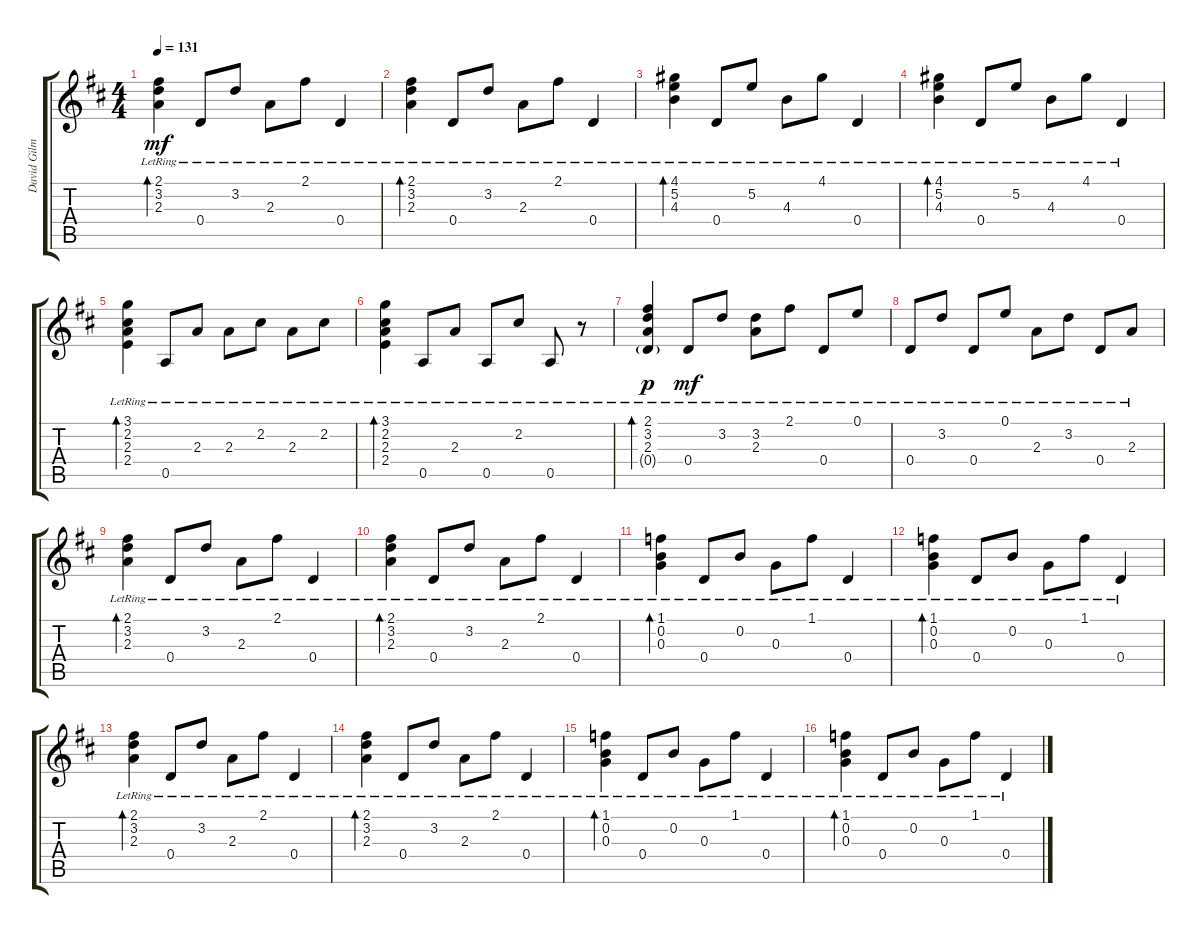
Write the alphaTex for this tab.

\track ("David Gilmour" "David Gilm") {instrument acousticguitarsteel}
\staff {score tabs}
\tuning (E4 B3 G3 D3 A2 E2) {hide}
\ts (4 4)
\tempo 131
\clef g2
\ks d
(2.1{lr} 3.2{lr} 2.3{lr}).4{bd 120 dy mf} 0.4{lr}.8 3.2{lr}.8 2.3{lr}.8 2.1{lr}.8 0.4{lr}.4 |
(2.1{lr} 3.2{lr} 2.3{lr}).4{bd 120} 0.4{lr}.8 3.2{lr}.8 2.3{lr}.8 2.1{lr}.8 0.4{lr}.4 |
(4.1{lr} 5.2{lr} 4.3{lr}).4{bd 120} 0.4{lr}.8 5.2{lr}.8 4.3{lr}.8 4.1{lr}.8 0.4{lr}.4 |
(4.1{lr} 5.2{lr} 4.3{lr}).4{bd 120} 0.4{lr}.8 5.2{lr}.8 4.3{lr}.8 4.1{lr}.8 0.4{lr}.4 |
(3.1{lr} 2.2{lr} 2.3{lr} 2.4{lr}).4{bd 120} 0.5{lr}.8 2.3{lr}.8 2.3{lr}.8 2.2{lr}.8 2.3{lr}.8 2.2{lr}.8 |
(3.1{lr} 2.2{lr} 2.3{lr} 2.4{lr}).4{bd 120} 0.5{lr}.8 2.3{lr}.8 0.5{lr}.8 2.2{lr}.8 0.5{lr}.8 r.8 |
(2.1{lr} 3.2{lr} 2.3{lr} 0.4{g lr}).4{bd 120 dy p} 0.4{lr}.8{dy mf} 3.2{lr}.8 (3.2{lr} 2.3{lr}).8 2.1{lr}.8 0.4{lr}.8 0.1{lr}.8 |
0.4{lr}.8 3.2{lr}.8 0.4{lr}.8 0.1{lr}.8 2.3{lr}.8 3.2{lr}.8 0.4{lr}.8 2.3{lr}.8 |
(2.1{lr} 3.2{lr} 2.3{lr}).4{bd 120} 0.4{lr}.8 3.2{lr}.8 2.3{lr}.8 2.1{lr}.8 0.4{lr}.4 |
(2.1{lr} 3.2{lr} 2.3{lr}).4{bd 120} 0.4{lr}.8 3.2{lr}.8 2.3{lr}.8 2.1{lr}.8 0.4{lr}.4 |
(1.1{lr} 0.2{lr} 0.3{lr}).4{bd 120} 0.4{lr}.8 0.2{lr}.8 0.3{lr}.8 1.1{lr}.8 0.4{lr}.4 |
(1.1{lr} 0.2{lr} 0.3{lr}).4{bd 120} 0.4{lr}.8 0.2{lr}.8 0.3{lr}.8 1.1{lr}.8 0.4{lr}.4 |
(2.1{lr} 3.2{lr} 2.3{lr}).4{bd 120} 0.4{lr}.8 3.2{lr}.8 2.3{lr}.8 2.1{lr}.8 0.4{lr}.4 |
(2.1{lr} 3.2{lr} 2.3{lr}).4{bd 120} 0.4{lr}.8 3.2{lr}.8 2.3{lr}.8 2.1{lr}.8 0.4{lr}.4 |
(1.1{lr} 0.2{lr} 0.3{lr}).4{bd 120} 0.4{lr}.8 0.2{lr}.8 0.3{lr}.8 1.1{lr}.8 0.4{lr}.4 |
(1.1{lr} 0.2{lr} 0.3{lr}).4{bd 120} 0.4{lr}.8 0.2{lr}.8 0.3{lr}.8 1.1{lr}.8 0.4{lr}.4
